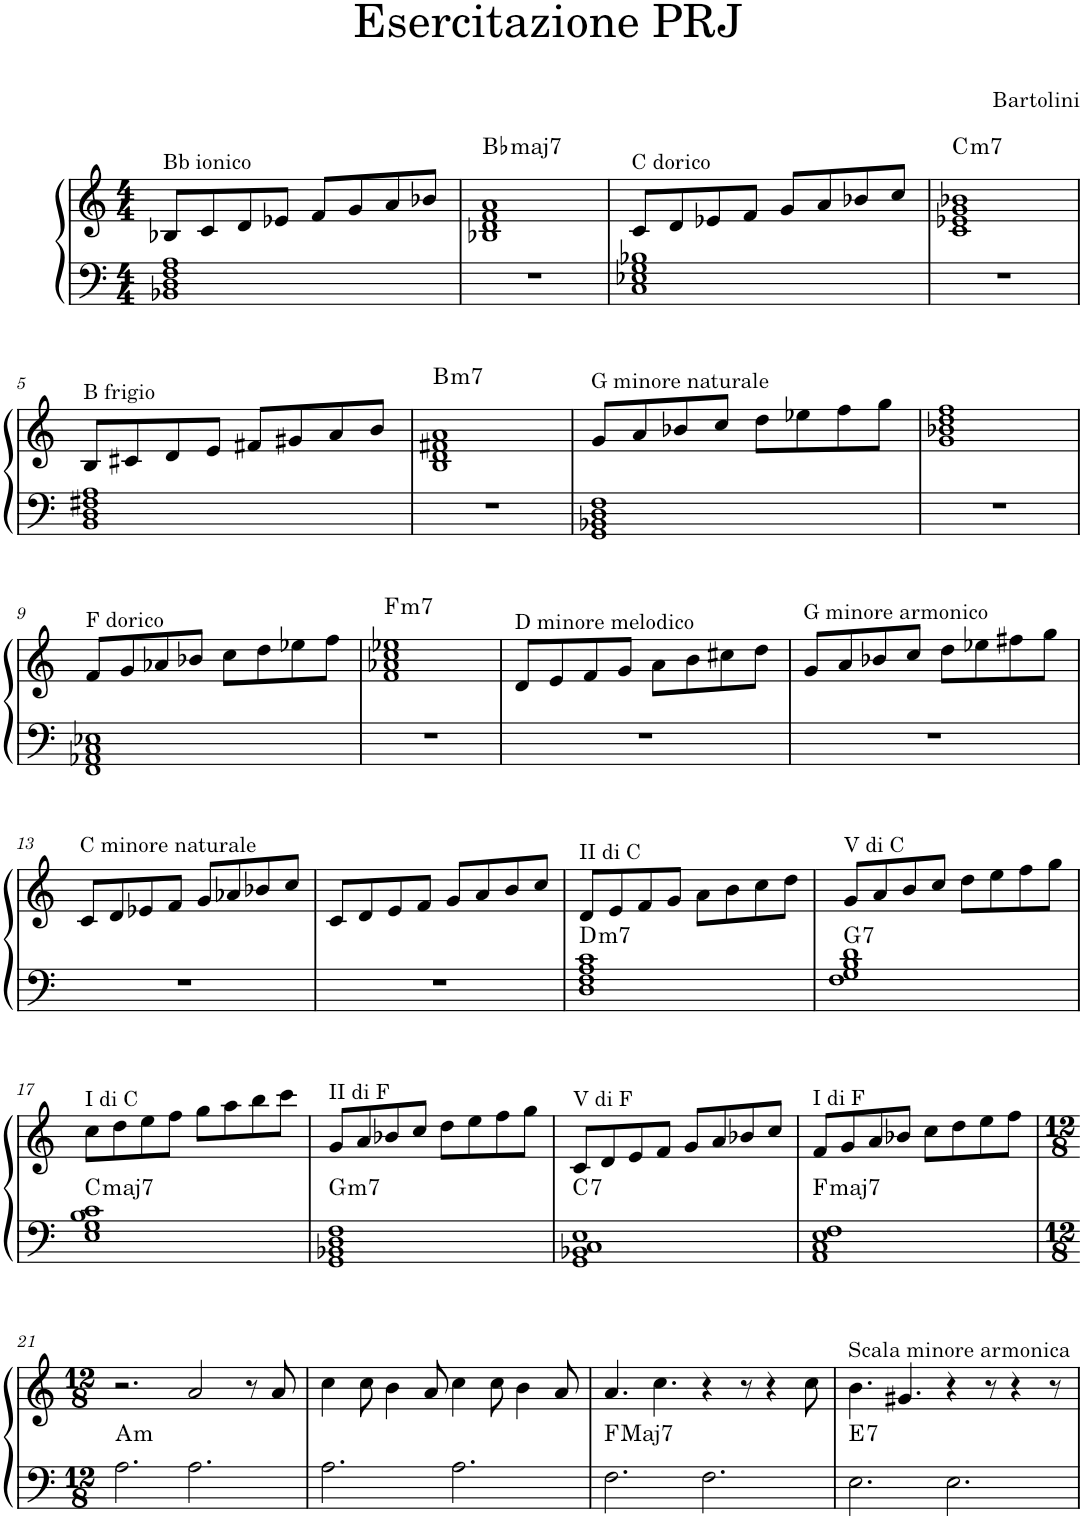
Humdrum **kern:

**kern	**kern	**harte
*part1	*part1	*part1
*staff2	*staff1	*
*I"Piano	*	*
*I'Pno.	*	*
*clefF4	*clefG2	*
*k[]	*	*
*M4/4	*M4/4	*
=1	=1	=1
!	!LO:TX:a:t=Bb ionico	!
1BB-X 1D 1F 1A	8B-X/L	.
.	8c/	.
.	8d/	.
.	8e-X/J	.
.	8f/L	.
.	8g/	.
.	8a/	.
.	8b-X/J	.
=2	=2	=2
!	!	!LO:H:kt=maj7
1r	1B-X 1d 1f 1a	Bb:maj7
=3	=3	=3
!	!LO:TX:a:t=C dorico	!
1C 1E-X 1G 1B-X	8c/L	.
.	8d/	.
.	8e-X/	.
.	8f/J	.
.	8g/L	.
.	8a/	.
.	8b-X/	.
.	8cc/J	.
=4	=4	=4
!	!	!LO:H:kt=m7
1r	1c 1e-X 1g 1b-X	C:min7
!!LO:LB:g=z
=5	=5	=5
!	!LO:TX:a:t=B frigio	!
1BB 1D 1F#X 1A	8B/L	.
.	8c#X/	.
.	8d/	.
.	8e/J	.
.	8f#X/L	.
.	8g#X/	.
.	8a/	.
.	8b/J	.
=6	=6	=6
!	!	!LO:H:kt=m7
1r	1B 1d 1f#X 1a	B:min7
=7	=7	=7
!	!LO:TX:a:t=G minore naturale	!
1GG 1BB-X 1D 1F	8g/L	.
.	8a/	.
.	8b-X/	.
.	8cc/J	.
.	8dd\L	.
.	8ee-X\	.
.	8ff\	.
.	8gg\J	.
=8	=8	=8
1r	1g 1b-X 1dd 1ff	.
!!LO:LB:g=z
=9	=9	=9
!	!LO:TX:a:t=F dorico	!
1FF 1AA-X 1C 1E-X	8f/L	.
.	8g/	.
.	8a-X/	.
.	8b-X/J	.
.	8cc\L	.
.	8dd\	.
.	8ee-X\	.
.	8ff\J	.
=10	=10	=10
!	!	!LO:H:kt=m7
1r	1f 1a-X 1cc 1ee-X	F:min7
=11	=11	=11
!	!LO:TX:a:t=D minore melodico	!
1r	8d/L	.
.	8e/	.
.	8f/	.
.	8g/J	.
.	8a\L	.
.	8b\	.
.	8cc#X\	.
.	8dd\J	.
=12	=12	=12
!	!LO:TX:a:t=G minore armonico	!
1r	8g/L	.
.	8a/	.
.	8b-X/	.
.	8cc/J	.
.	8dd\L	.
.	8ee-X\	.
.	8ff#X\	.
.	8gg\J	.
!!LO:LB:g=z
=13	=13	=13
!	!LO:TX:a:t=C minore naturale	!
1r	8c/L	.
.	8d/	.
.	8e-X/	.
.	8f/J	.
.	8g/L	.
.	8a-X/	.
.	8b-X/	.
.	8cc/J	.
=14	=14	=14
1r	8c/L	.
.	8d/	.
.	8e/	.
.	8f/J	.
.	8g/L	.
.	8a/	.
.	8b/	.
.	8cc/J	.
=15	=15	=15
!	!LO:TX:a:t=II di C	!LO:H:kt=m7
1D 1F 1A 1c	8d/L	D:min7
.	8e/	.
.	8f/	.
.	8g/J	.
.	8a\L	.
.	8b\	.
.	8cc\	.
.	8dd\J	.
=16	=16	=16
!	!LO:TX:a:t=V di C	!LO:H:kt=7
1F 1G 1B 1d	8g/L	G:7
.	8a/	.
.	8b/	.
.	8cc/J	.
.	8dd\L	.
.	8ee\	.
.	8ff\	.
.	8gg\J	.
!!LO:LB:g=z
=17	=17	=17
!	!LO:TX:a:t=I di C	!LO:H:kt=maj7
1E 1G 1B 1c	8cc\L	C:maj7
.	8dd\	.
.	8ee\	.
.	8ff\J	.
.	8gg\L	.
.	8aa\	.
.	8bb\	.
.	8ccc\J	.
=18	=18	=18
!	!LO:TX:a:t=II di F	!LO:H:kt=m7
1GG 1BB-X 1D 1F	8g/L	G:min7
.	8a/	.
.	8b-X/	.
.	8cc/J	.
.	8dd\L	.
.	8ee\	.
.	8ff\	.
.	8gg\J	.
=19	=19	=19
!	!LO:TX:a:t=V di F	!LO:H:kt=7
1GG 1BB-X 1C 1E	8c/L	C:7
.	8d/	.
.	8e/	.
.	8f/J	.
.	8g/L	.
.	8a/	.
.	8b-X/	.
.	8cc/J	.
=20	=20	=20
!	!LO:TX:a:t=I di F	!LO:H:kt=maj7
1AA 1C 1E 1F	8f/L	F:maj7
.	8g/	.
.	8a/	.
.	8b-X/J	.
.	8cc\L	.
.	8dd\	.
.	8ee\	.
.	8ff\J	.
!!LO:LB:g=z
=21	=21	=21
*M12/8	*M12/8	*
!	!	!LO:H:kt=m
2.A\	2.r	A:min
2.A\	2a/	.
.	8r	.
.	8a/	.
=22	=22	=22
2.A\	4cc\	.
.	8cc\	.
.	4b\	.
.	8a/	.
2.A\	4cc\	.
.	8cc\	.
.	4b\	.
.	8a/	.
=23	=23	=23
!	!	!LO:H:kt=Maj7
2.F\	4.a/	F:maj7
.	4.cc\	.
2.F\	4r	.
.	8r	.
.	4r	.
.	8cc\	.
=24	=24	=24
!	!LO:TX:a:t=Scala minore armonica	!LO:H:kt=7
2.E\	4.b\	E:7
.	4.g#X/	.
2.E\	4r	.
.	8r	.
.	4r	.
.	8r	.
=	=	=
*-	*-	*-
